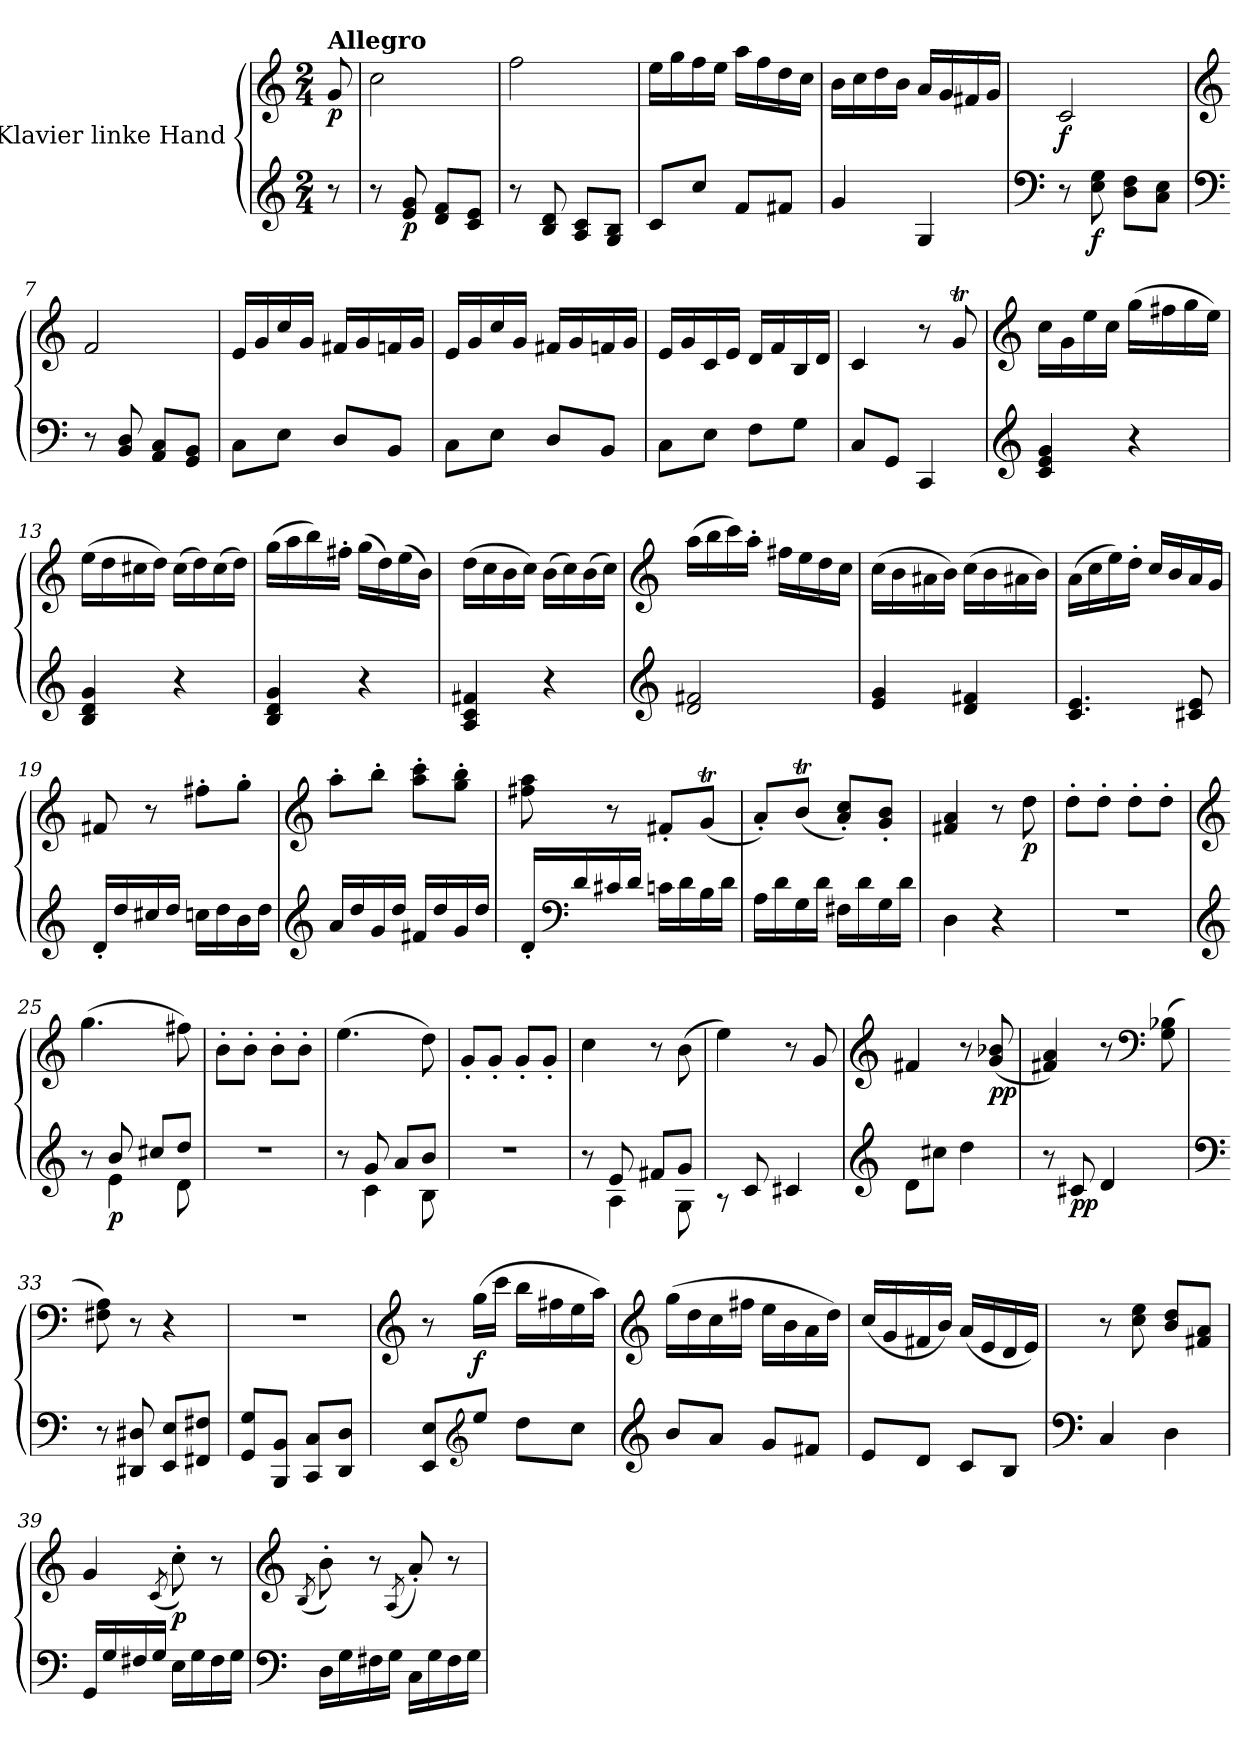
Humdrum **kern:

**kern	**kern	**dynam
*part1	*part1	*part1
*staff2	*staff1	*staff1/2
*I"Klavier linke Hand	*	*
*clefG2	*clefG2	*
*k[]	*k[]	*
*M2/4	*M2/4	*
=1	=1	=1
!	!LO:TX:a:B:t=Allegro	!
!	!	!LO:DY:b
8r	8g/	p
=2	=2	=2
8r	2cc\	.
!	!	!LO:DY:b=2
8e/ 8g/	.	p
8d/ 8f/L	.	.
8c/ 8e/J	.	.
=3	=3	=3
8r	2ff\	.
8B/ 8d/	.	.
8A/ 8c/L	.	.
8G/ 8B/J	.	.
=4	=4	=4
8c/L	16ee\LL	.
.	16gg\	.
8cc/J	16ff\	.
.	16ee\JJ	.
8f/L	16aa\LL	.
.	16ff\	.
8f#X/J	16dd\	.
.	16cc\JJ	.
=5	=5	=5
4g/	16b\LL	.
.	16cc\	.
.	16dd\	.
.	16b\JJ	.
4G/	16a/LL	.
.	16g/	.
.	16f#X/	.
.	16g/JJ	.
!!LO:LB:g=z
=6	=6	=6
*clefF4	*	*
!	!	!LO:DY:b
8r	2c/	f
!	!	!LO:DY:b=2
8E\ 8G\	.	f
8D\ 8F\L	.	.
8C\ 8E\J	.	.
!!LO:LB:g=z
=7	=7	=7
*clefF4	*clefG2	*
8r	2f/	.
8BB/ 8D/	.	.
8AA/ 8C/L	.	.
8GG/ 8BB/J	.	.
=8	=8	=8
8C\L	16e/LL	.
.	16g/	.
8E\J	16cc/	.
.	16g/JJ	.
8D/L	16f#X/LL	.
.	16g/	.
8BB/J	16fn/	.
.	16g/JJ	.
=9	=9	=9
8C\L	16e/LL	.
.	16g/	.
8E\J	16cc/	.
.	16g/JJ	.
8D/L	16f#X/LL	.
.	16g/	.
8BB/J	16fn/	.
.	16g/JJ	.
=10	=10	=10
8C\L	16e/LL	.
.	16g/	.
8E\J	16c/	.
.	16e/JJ	.
8F\L	16d/LL	.
.	16f/	.
8G\J	16B/	.
.	16d/JJ	.
!!LO:LB:g=z
=11	=11	=11
8C/L	4c/	.
8GG/J	.	.
4CC/	8r	.
.	8gT/	.
!!LO:LB:g=z
=12	=12	=12
*clefG2	*clefG2	*
4c/ 4e/ 4g/	16cc\LL	.
.	16g\	.
.	16ee\	.
.	16cc\JJ	.
4r	(16gg\LL	.
.	16ff#X\	.
.	16gg\	.
.	16ee\JJ)	.
=13	=13	=13
4B/ 4d/ 4g/	(16ee\LL	.
.	16dd\	.
.	16cc#X\	.
.	16dd\JJ)	.
4r	(16cc#\LL	.
.	16dd\)	.
.	(16cc#\	.
.	16dd\JJ)	.
=14	=14	=14
4B/ 4d/ 4g/	(16gg\LL	.
.	16aa\	.
.	16bb\)	.
.	16ff#X'\JJ	.
4r	(16gg\LL	.
.	16dd\)	.
.	(16ee\	.
.	16b\JJ)	.
!!LO:LB:g=z
=15	=15	=15
4A/ 4c/ 4f#X/	(16dd\LL	.
.	16cc\	.
.	16b\	.
.	16cc\JJ)	.
4r	(16b\LL	.
.	16cc\)	.
.	(16b\	.
.	16cc\JJ)	.
!!LO:PB:g=z
=16	=16	=16
*clefG2	*clefG2	*
2d/ 2f#X/	(16aa\LL	.
.	16bb\	.
.	16ccc\)	.
.	16aa'\JJ	.
.	16ff#X\LL	.
.	16ee\	.
.	16dd\	.
.	16cc\JJ	.
=17	=17	=17
4e/ 4g/	(16cc\LL	.
.	16b\	.
.	16a#X\	.
.	16b\JJ)	.
4d/ 4f#X/	(16cc\LL	.
.	16b\	.
.	16a#X\	.
.	16b\JJ)	.
=18	=18	=18
4.c/ 4.e/	(16a\LL	.
.	16cc\	.
.	16ee\)	.
.	16dd'\JJ	.
.	16cc/LL	.
.	16b/	.
8c#X/ 8e/	16a/	.
.	16g/JJ	.
!!LO:LB:g=z
=19	=19	=19
16d'/LL	8f#X/	.
16dd/	.	.
16cc#X/	8r	.
16dd/JJ	.	.
16ccn\LL	8ff#X'\L	.
16dd\	.	.
16b\	8gg'\J	.
16dd\JJ	.	.
!!LO:LB:g=z
=20	=20	=20
*clefG2	*clefG2	*
16a/LL	8aa'\L	.
16dd/	.	.
16g/	8bb'\J	.
16dd/JJ	.	.
16f#X/LL	8aa\' 8ccc\'L	.
16dd/	.	.
16g/	8gg\' 8bb\'J	.
16dd/JJ	.	.
=21	=21	=21
16d'/LL	8ff#X\ 8aa\	.
*clefF4	*	*
16d/	.	.
16c#X/	8r	.
16d/JJ	.	.
16cn\LL	8f#X'/L	.
16d\	.	.
16B\	(8gT/J	.
16d\JJ	.	.
=22	=22	=22
16A\LL	8a'/L)	.
16d\	.	.
16G\	(8bt/J	.
16d\JJ	.	.
16F#X\LL	8a/' 8cc/'L)	.
16d\	.	.
16G\	8g/' 8b/'J	.
16d\JJ	.	.
=23	=23	=23
4D\	4f#X/ 4a/	.
4r	8r	.
!	!	!LO:DY:b
.	8dd\	p
!!LO:LB:g=z
=24	=24	=24
2r	8dd'\L	.
.	8dd'\J	.
.	8dd'\L	.
.	8dd'\J	.
!!LO:LB:g=z
=25	=25	=25
*clefG2	*clefG2	*
*^	*	*
8r	8ryy	(4.gg\	.
!	!	!	!LO:DY:b=2
8b/	4e\	.	p
8cc#X/L	.	.	.
8dd/J	8d\	8ff#X\)	.
*v	*v	*	*
=26	=26	=26
2r	8b'\L	.
.	8b'\J	.
.	8b'\L	.
.	8b'\J	.
=27	=27	=27
*^	*	*
8r	8ryy	(4.ee\	.
8g/	4c\	.	.
8a/L	.	.	.
8b/J	8B\	8dd\)	.
*v	*v	*	*
=28	=28	=28
2r	8g'/L	.
.	8g'/J	.
.	8g'/L	.
.	8g'/J	.
=29	=29	=29
*^	*	*
8r	8ryy	4cc\	.
8e/	4A\	.	.
8f#X/L	.	8r	.
8g/J	8G\	(8b\	.
=30	=30	=30	=30
2ryy	8r	4ee\)	.
.	8c/	.	.
.	4c#X/	8r	.
.	.	8g/	.
*v	*v	*	*
!!LO:LB:g=z
=31	=31	=31
*clefG2	*clefG2	*
8d\L	4f#X/	.
8cc#X\J	.	.
4dd\	8r	.
!	!	!LO:DY:b
.	(8g/ 8b-X/	pp
=32	=32	=32
8r	4f#X/ 4a/)	.
!	!	!LO:DY:b=2
8c#X/	.	pp
4d/	8r	.
*	*clefF4	*
.	(8G\ 8B-X\	.
=33	=33	=33
*clefF4	*	*
8r	8F#X\ 8A\)	.
8DD#X/ 8D#X/	8r	.
8EE/ 8E/L	4r	.
8FF#X/ 8F#X/J	.	.
=34	=34	=34
8GG/ 8G/L	2r	.
8BBB/ 8BB/J	.	.
8CC/ 8C/L	.	.
8DD/ 8D/J	.	.
=35	=35	=35
*	*clefG2	*
8EE/ 8E/L	8r	.
*clefG2	*	*
!	!	!LO:DY:b
8ee/J	(16gg\LL	f
.	16ccc\JJ	.
8dd\L	16bb\LL	.
.	16ff#X\	.
8cc\J	16ee\	.
.	16aa\JJ)	.
!!LO:PB:g=z
=36	=36	=36
*clefG2	*clefG2	*
8b/L	(16gg\LL	.
.	16dd\	.
8a/J	16cc\	.
.	16ff#X\JJ	.
8g/L	16ee\LL	.
.	16b\	.
8f#X/J	16a\	.
.	16dd\JJ)	.
=37	=37	=37
8e/L	(16cc/LL	.
.	16g/	.
8d/J	16f#X/	.
.	16b/JJ)	.
8c/L	(16a/LL	.
.	16e/	.
8B/J	16d/	.
.	16e/JJ)	.
=38	=38	=38
*clefF4	*	*
4C/	8r	.
.	8cc\ 8ee\	.
4D\	8b/ 8dd/L	.
.	8f#X/ 8a/J	.
=39	=39	=39
16GG/LL	4g/	.
16G/	.	.
16F#X/	.	.
16G/JJ	.	.
.	(8qc/	.
!	!	!LO:DY:b
16E\LL	8cc'\)	p
16G\	.	.
16F#\	8r	.
16G\JJ	.	.
!!LO:LB:g=z
=40	=40	=40
*clefF4	*clefG2	*
.	(8qB/	.
16D\LL	8b'\)	.
16G\	.	.
16F#X\	8r	.
16G\JJ	.	.
.	(8qA/	.
16C\LL	8a'/)	.
16G\	.	.
16F#\	8r	.
16G\JJ	.	.
=	=	=
*-	*-	*-
